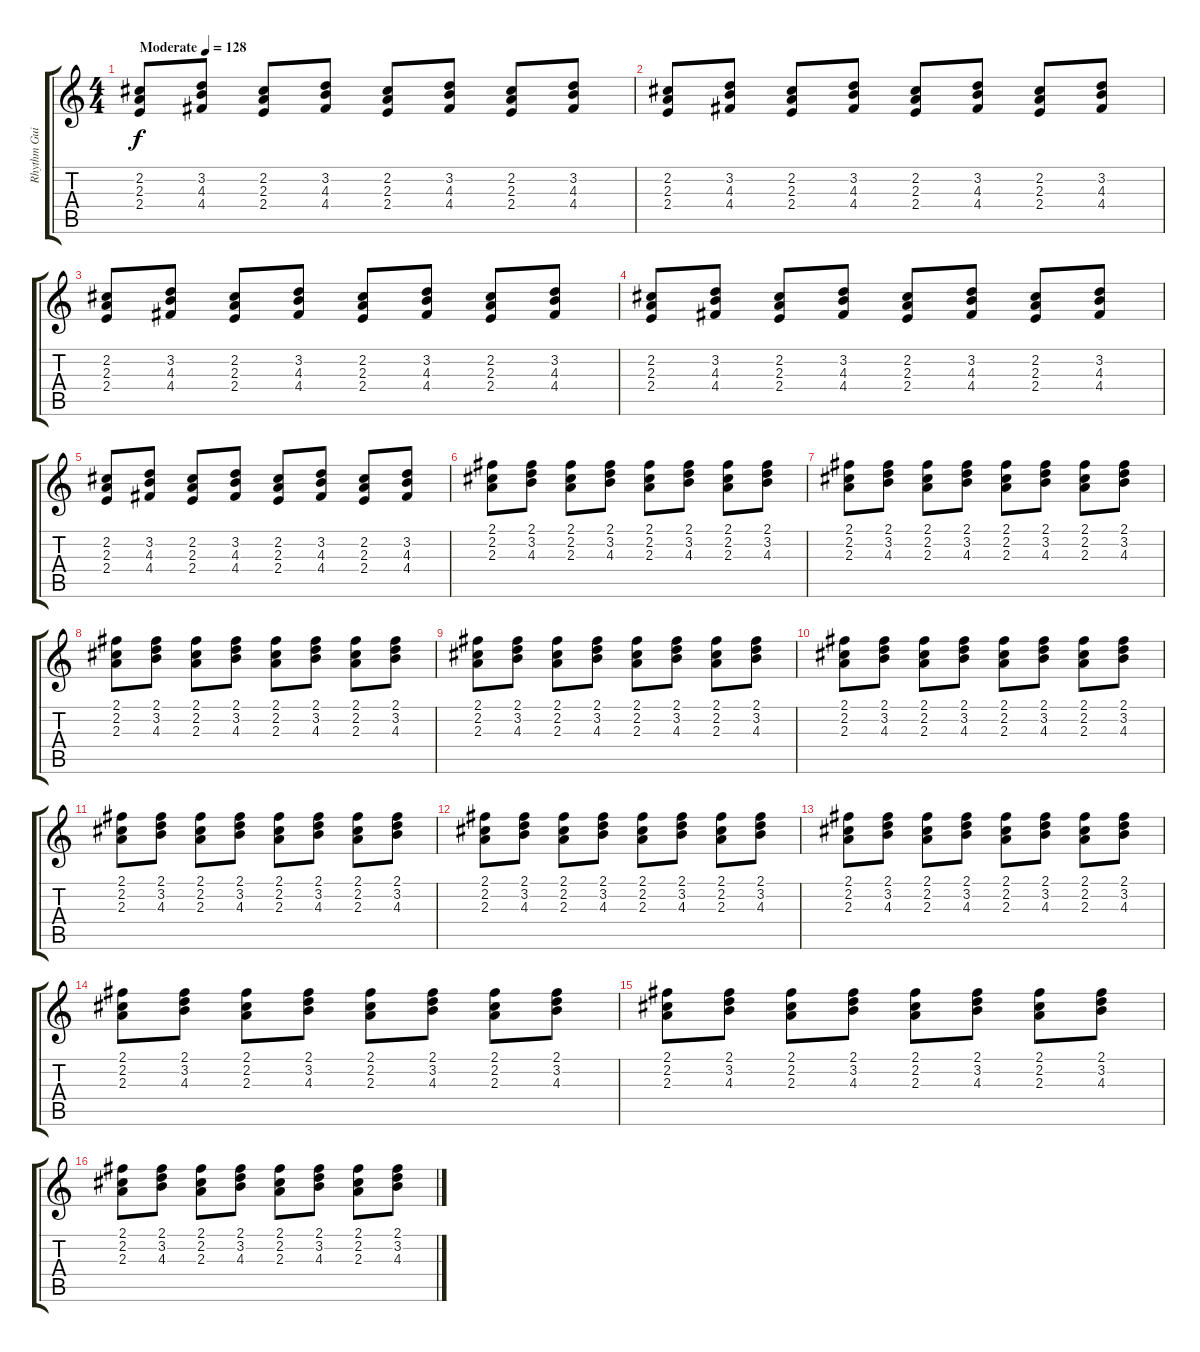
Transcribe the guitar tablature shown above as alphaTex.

\track ("Rhythm Guitar 1" "Rhythm Gui") {instrument electricguitarmuted}
\staff {score tabs}
\tuning (E4 B3 G3 D3 A2 E2) {hide}
\ts (4 4)
\tempo (128 "Moderate")
\clef g2
\ks c
(2.2 2.3 2.4).8{dy f instrument electricguitarmuted} (3.2 4.3 4.4).8 (2.2 2.3 2.4).8 (3.2 4.3 4.4).8 (2.2 2.3 2.4).8 (3.2 4.3 4.4).8 (2.2 2.3 2.4).8 (3.2 4.3 4.4).8 |
(2.2 2.3 2.4).8 (3.2 4.3 4.4).8 (2.2 2.3 2.4).8 (3.2 4.3 4.4).8 (2.2 2.3 2.4).8 (3.2 4.3 4.4).8 (2.2 2.3 2.4).8 (3.2 4.3 4.4).8 |
(2.2 2.3 2.4).8 (3.2 4.3 4.4).8 (2.2 2.3 2.4).8 (3.2 4.3 4.4).8 (2.2 2.3 2.4).8 (3.2 4.3 4.4).8 (2.2 2.3 2.4).8 (3.2 4.3 4.4).8 |
(2.2 2.3 2.4).8 (3.2 4.3 4.4).8 (2.2 2.3 2.4).8 (3.2 4.3 4.4).8 (2.2 2.3 2.4).8 (3.2 4.3 4.4).8 (2.2 2.3 2.4).8 (3.2 4.3 4.4).8 |
(2.2 2.3 2.4).8 (3.2 4.3 4.4).8 (2.2 2.3 2.4).8 (3.2 4.3 4.4).8 (2.2 2.3 2.4).8 (3.2 4.3 4.4).8 (2.2 2.3 2.4).8 (3.2 4.3 4.4).8 |
(2.1 2.2 2.3).8 (2.1 3.2 4.3).8 (2.1 2.2 2.3).8 (2.1 3.2 4.3).8 (2.1 2.2 2.3).8 (2.1 3.2 4.3).8 (2.1 2.2 2.3).8 (2.1 3.2 4.3).8 |
(2.1 2.2 2.3).8 (2.1 3.2 4.3).8 (2.1 2.2 2.3).8 (2.1 3.2 4.3).8 (2.1 2.2 2.3).8 (2.1 3.2 4.3).8 (2.1 2.2 2.3).8 (2.1 3.2 4.3).8 |
(2.1 2.2 2.3).8 (2.1 3.2 4.3).8 (2.1 2.2 2.3).8 (2.1 3.2 4.3).8 (2.1 2.2 2.3).8 (2.1 3.2 4.3).8 (2.1 2.2 2.3).8 (2.1 3.2 4.3).8 |
(2.1 2.2 2.3).8 (2.1 3.2 4.3).8 (2.1 2.2 2.3).8 (2.1 3.2 4.3).8 (2.1 2.2 2.3).8 (2.1 3.2 4.3).8 (2.1 2.2 2.3).8 (2.1 3.2 4.3).8 |
(2.1 2.2 2.3).8 (2.1 3.2 4.3).8 (2.1 2.2 2.3).8 (2.1 3.2 4.3).8 (2.1 2.2 2.3).8 (2.1 3.2 4.3).8 (2.1 2.2 2.3).8 (2.1 3.2 4.3).8 |
(2.1 2.2 2.3).8 (2.1 3.2 4.3).8 (2.1 2.2 2.3).8 (2.1 3.2 4.3).8 (2.1 2.2 2.3).8 (2.1 3.2 4.3).8 (2.1 2.2 2.3).8 (2.1 3.2 4.3).8 |
(2.1 2.2 2.3).8 (2.1 3.2 4.3).8 (2.1 2.2 2.3).8 (2.1 3.2 4.3).8 (2.1 2.2 2.3).8 (2.1 3.2 4.3).8 (2.1 2.2 2.3).8 (2.1 3.2 4.3).8 |
(2.1 2.2 2.3).8 (2.1 3.2 4.3).8 (2.1 2.2 2.3).8 (2.1 3.2 4.3).8 (2.1 2.2 2.3).8 (2.1 3.2 4.3).8 (2.1 2.2 2.3).8 (2.1 3.2 4.3).8 |
(2.1 2.2 2.3).8 (2.1 3.2 4.3).8 (2.1 2.2 2.3).8 (2.1 3.2 4.3).8 (2.1 2.2 2.3).8 (2.1 3.2 4.3).8 (2.1 2.2 2.3).8 (2.1 3.2 4.3).8 |
(2.1 2.2 2.3).8 (2.1 3.2 4.3).8 (2.1 2.2 2.3).8 (2.1 3.2 4.3).8 (2.1 2.2 2.3).8 (2.1 3.2 4.3).8 (2.1 2.2 2.3).8 (2.1 3.2 4.3).8 |
(2.1 2.2 2.3).8 (2.1 3.2 4.3).8 (2.1 2.2 2.3).8 (2.1 3.2 4.3).8 (2.1 2.2 2.3).8 (2.1 3.2 4.3).8 (2.1 2.2 2.3).8 (2.1 3.2 4.3).8
